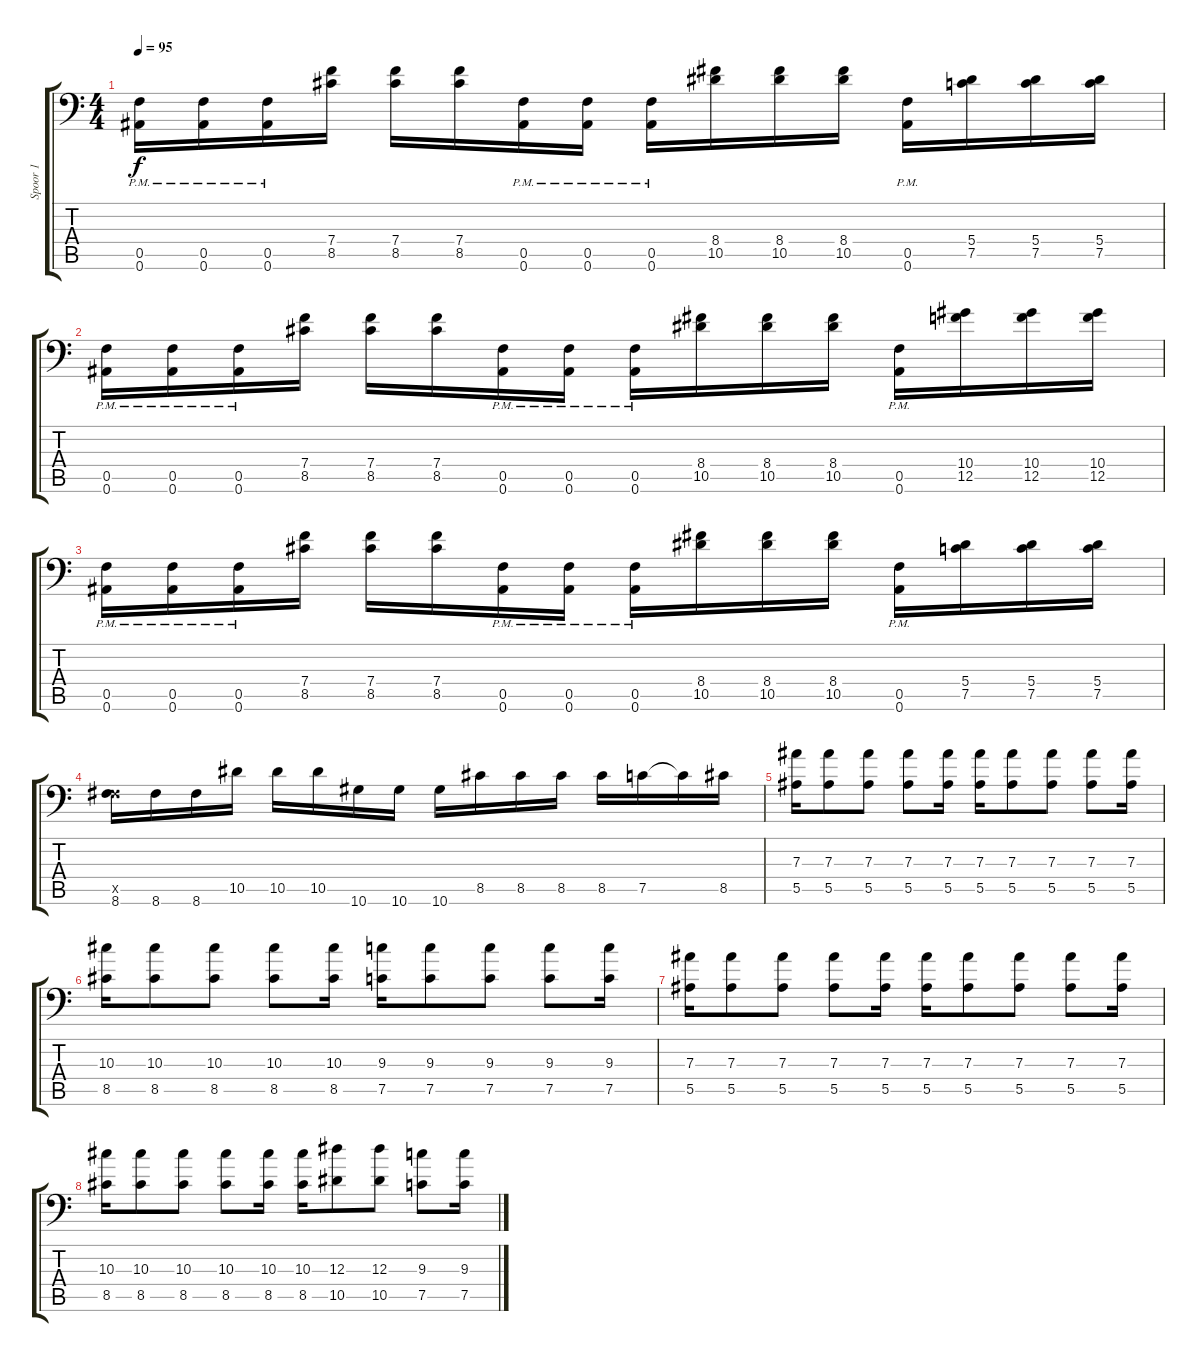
\track ("Spoor 1" "Spoor 1") {instrument distortionguitar}
\staff {score tabs}
\tuning (C4 G3 Eb3 Bb2 F2 Bb1) {hide}
\ts (4 4)
\tempo 95
\clef f4
\ks c
(0.5{pm} 0.6{pm}).16{dy f} (0.5{pm} 0.6{pm}).16 (0.5{pm} 0.6{pm}).16 (7.4 8.5).16 (7.4 8.5).16 (7.4 8.5).16 (0.5{pm} 0.6{pm}).16 (0.5{pm} 0.6{pm}).16 (0.5{pm} 0.6{pm}).16 (8.4 10.5).16 (8.4 10.5).16 (8.4 10.5).16 (0.5{pm} 0.6{pm}).16 (5.4 7.5).16 (5.4 7.5).16 (5.4 7.5).16 |
(0.5{pm} 0.6{pm}).16 (0.5{pm} 0.6{pm}).16 (0.5{pm} 0.6{pm}).16 (7.4 8.5).16 (7.4 8.5).16 (7.4 8.5).16 (0.5{pm} 0.6{pm}).16 (0.5{pm} 0.6{pm}).16 (0.5{pm} 0.6{pm}).16 (8.4 10.5).16 (8.4 10.5).16 (8.4 10.5).16 (0.5{pm} 0.6{pm}).16 (10.4 12.5).16 (10.4 12.5).16 (10.4 12.5).16 |
(0.5{pm} 0.6{pm}).16 (0.5{pm} 0.6{pm}).16 (0.5{pm} 0.6{pm}).16 (7.4 8.5).16 (7.4 8.5).16 (7.4 8.5).16 (0.5{pm} 0.6{pm}).16 (0.5{pm} 0.6{pm}).16 (0.5{pm} 0.6{pm}).16 (8.4 10.5).16 (8.4 10.5).16 (8.4 10.5).16 (0.5{pm} 0.6{pm}).16 (5.4 7.5).16 (5.4 7.5).16 (5.4 7.5).16 |
(0.5{x} 8.6).16 8.6.16 8.6.16 10.5.16 10.5.16 10.5.16 10.6.16 10.6.16 10.6.16 8.5.16 8.5.16 8.5.16 8.5.16 7.5.16 7.5{t}.16 8.5.16 |
(7.3 5.5).16 (7.3 5.5).8 (7.3 5.5).8 (7.3 5.5).8 (7.3 5.5).16 (7.3 5.5).16 (7.3 5.5).8 (7.3 5.5).8 (7.3 5.5).8 (7.3 5.5).16 |
(10.3 8.5).16 (10.3 8.5).8 (10.3 8.5).8 (10.3 8.5).8 (10.3 8.5).16 (9.3 7.5).16 (9.3 7.5).8 (9.3 7.5).8 (9.3 7.5).8 (9.3 7.5).16 |
(7.3 5.5).16 (7.3 5.5).8 (7.3 5.5).8 (7.3 5.5).8 (7.3 5.5).16 (7.3 5.5).16 (7.3 5.5).8 (7.3 5.5).8 (7.3 5.5).8 (7.3 5.5).16 |
(10.3 8.5).16 (10.3 8.5).8 (10.3 8.5).8 (10.3 8.5).8 (10.3 8.5).16 (10.3 8.5).16 (12.3 10.5).8 (12.3 10.5).8 (9.3 7.5).8 (9.3 7.5).16
